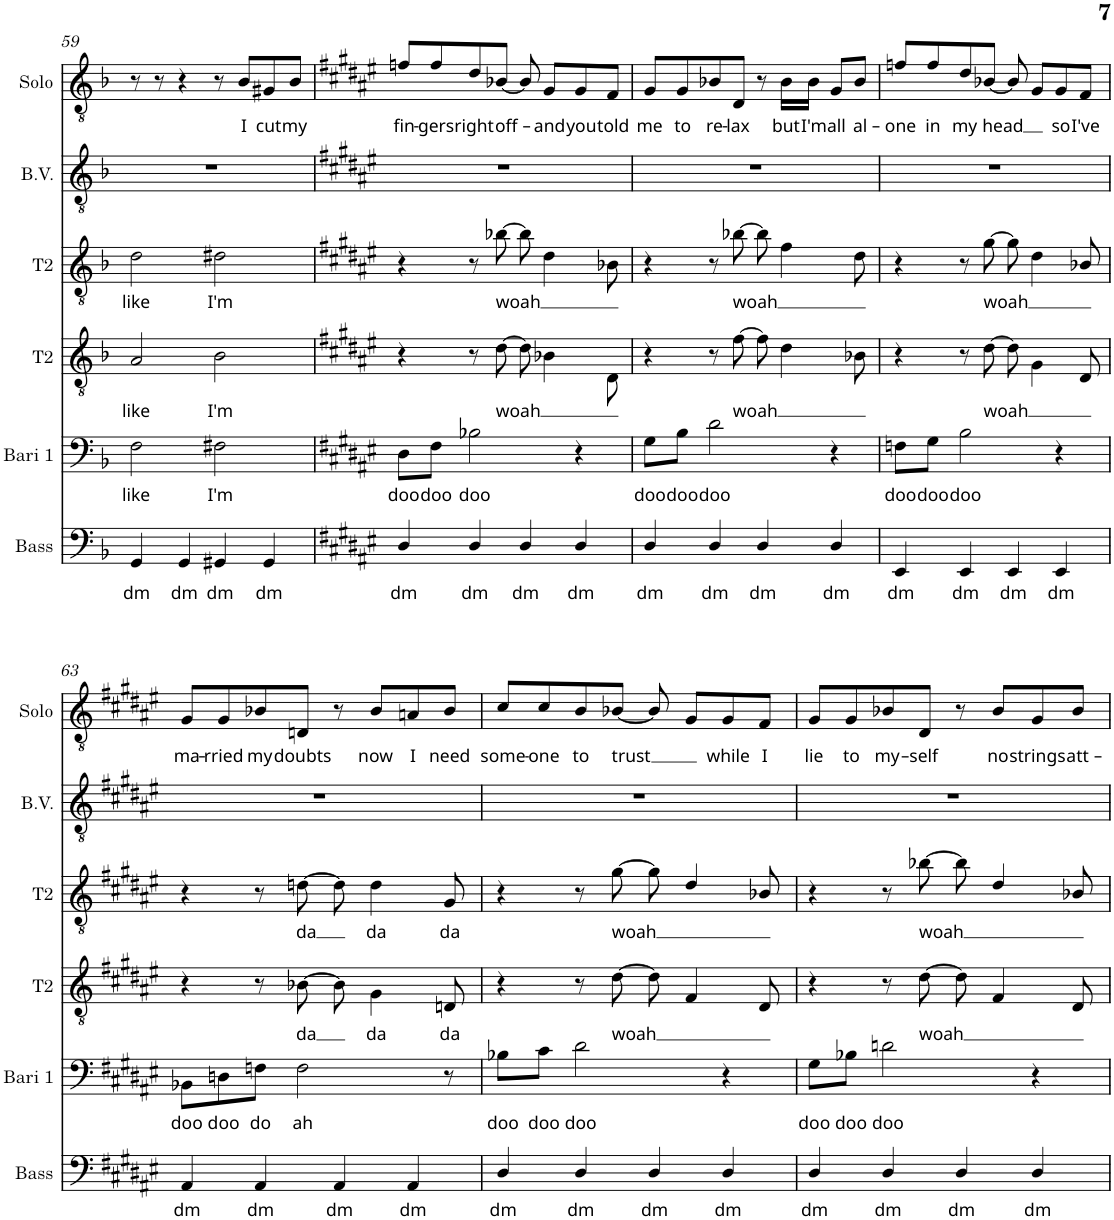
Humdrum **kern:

**kern	**text	**kern	**text	**kern	**text	**kern	**text	**kern	**kern	**text
*part6	*part6	*part5	*part5	*part4	*part4	*part3	*part3	*part2	*part1	*part1
*staff6	*staff6	*staff5	*staff5	*staff4	*staff4	*staff3	*staff3	*staff2	*staff1	*staff1
*I"Bass Guitar	*	*I"Baritone 1	*	*I"Tenor 2	*	*I"Tenor 1	*	*I"Backing Vocals	*I"Solo	*
*I'Bass	*	*I'Bari 1	*	*I'T2	*	*I'T2	*	*I'B.V.	*I'Solo	*
!!LO:PB:g=z
*clefF4	*	*clefF4	*	*clefGv2	*	*clefGv2	*	*clefGv2	*clefGv2	*
*Trd7c12	*	*	*	*	*	*	*	*	*	*
*k[b-]	*	*k[b-]	*	*k[b-]	*	*k[b-]	*	*k[b-]	*k[b-]	*
*M4/4	*	*M4/4	*	*M4/4	*	*M4/4	*	*M4/4	*M4/4	*
=59	=59	=59	=59	=59	=59	=59	=59	=59	=59	=59
!	!LO:LY:b	!	!LO:LY:b	!	!LO:LY:b	!	!LO:LY:b	!	!	!
4GG/	dm	2F\	like	2A/	like	2d\	like	1r	8r	.
.	.	.	.	.	.	.	.	.	8r	.
!	!LO:LY:b	!	!	!	!	!	!	!	!	!
4GG/	dm	.	.	.	.	.	.	.	4r	.
!	!LO:LY:b	!	!LO:LY:b	!	!LO:LY:b	!	!LO:LY:b	!	!	!
4GG#X/	dm	2F#X\	I'm	2B-\	I'm	2d#X\	I'm	.	8r	.
!	!	!	!	!	!	!	!	!	!	!LO:LY:b
.	.	.	.	.	.	.	.	.	8B-/L	I
!	!LO:LY:b	!	!	!	!	!	!	!	!	!LO:LY:b
4GG#/	dm	.	.	.	.	.	.	.	8G#X/	cut
!	!	!	!	!	!	!	!	!	!	!LO:LY:b
.	.	.	.	.	.	.	.	.	8B-/J	my
=60	=60	=60	=60	=60	=60	=60	=60	=60	=60	=60
*k[f#c#g#d#a#e#]	*	*k[f#c#g#d#a#e#]	*	*k[f#c#g#d#a#e#]	*	*k[f#c#g#d#a#e#]	*	*k[f#c#g#d#a#e#]	*k[f#c#g#d#a#e#]	*
!	!LO:LY:b	!	!LO:LY:b	!	!	!	!	!	!	!LO:LY:b
4D#/	dm	8D#\L	doo	4r	.	4r	.	1r	8fn/L	fin-
!	!	!	!LO:LY:b	!	!	!	!	!	!	!LO:LY:b
.	.	8F#\J	doo	.	.	.	.	.	8f/	-gers
!	!LO:LY:b	!	!LO:LY:b	!	!	!	!	!	!	!LO:LY:b
4D#/	dm	2B-X\	doo	8r	.	8r	.	.	8d#/	right
!	!	!	!	!	!LO:LY:b	!	!LO:LY:b	!	!	!LO:LY:b
.	.	.	.	[8d#\	woah	[8b-X\	woah	.	[8B-X/J	off-
!	!LO:LY:b	!	!	!	!	!	!	!	!	!
4D#/	dm	.	.	8d#\]	.	8b-\]	.	.	8B-/]	.
!	!	!	!	!	!	!	!	!	!	!LO:LY:b
.	.	.	.	4B-X\	.	4d#\	.	.	8G#/L	-and
!	!LO:LY:b	!	!	!	!	!	!	!	!	!LO:LY:b
4D#/	dm	4r	.	.	.	.	.	.	8G#/	you
!	!	!	!	!	!	!	!	!	!	!LO:LY:b
.	.	.	.	8D#\	.	8B-X\	.	.	8F#/J	told
=61	=61	=61	=61	=61	=61	=61	=61	=61	=61	=61
!	!LO:LY:b	!	!LO:LY:b	!	!	!	!	!	!	!LO:LY:b
4D#/	dm	8G#\L	doo	4r	.	4r	.	1r	8G#/L	me
!	!	!	!LO:LY:b	!	!	!	!	!	!	!LO:LY:b
.	.	8B\J	doo	.	.	.	.	.	8G#/	to
!	!LO:LY:b	!	!LO:LY:b	!	!	!	!	!	!	!LO:LY:b
4D#/	dm	2d#\	doo	8r	.	8r	.	.	8B-X/	re-
!	!	!	!	!	!LO:LY:b	!	!LO:LY:b	!	!	!LO:LY:b
.	.	.	.	[8f#\	woah	[8b-X\	woah	.	8D#/J	-lax
!	!LO:LY:b	!	!	!	!	!	!	!	!	!
4D#/	dm	.	.	8f#\]	.	8b-\]	.	.	8r	.
!	!	!	!	!	!	!	!	!	!	!LO:LY:b
.	.	.	.	4d#\	.	4f#\	.	.	16B-\LL	but
!	!	!	!	!	!	!	!	!	!	!LO:LY:b
.	.	.	.	.	.	.	.	.	16B-\JJ	I'm
!	!LO:LY:b	!	!	!	!	!	!	!	!	!LO:LY:b
4D#/	dm	4r	.	.	.	.	.	.	8G#/L	all
!	!	!	!	!	!	!	!	!	!	!LO:LY:b
.	.	.	.	8B-X\	.	8d#\	.	.	8B-/J	al-
=62	=62	=62	=62	=62	=62	=62	=62	=62	=62	=62
!	!LO:LY:b	!	!LO:LY:b	!	!	!	!	!	!	!LO:LY:b
4EE#/	dm	8Fn\L	doo	4r	.	4r	.	1r	8fn/L	-one
!	!	!	!LO:LY:b	!	!	!	!	!	!	!LO:LY:b
.	.	8G#\J	doo	.	.	.	.	.	8f/	in
!	!LO:LY:b	!	!LO:LY:b	!	!	!	!	!	!	!LO:LY:b
4EE#/	dm	2B\	doo	8r	.	8r	.	.	8d#/	my
!	!	!	!	!	!LO:LY:b	!	!LO:LY:b	!	!	!LO:LY:b
.	.	.	.	[8d#\	woah	[8g#\	woah	.	[8B-X/J	head
!	!LO:LY:b	!	!	!	!	!	!	!	!	!
4EE#/	dm	.	.	8d#\]	.	8g#\]	.	.	8B-/]	.
.	.	.	.	4G#\	.	4d#\	.	.	8G#/L	.
!	!LO:LY:b	!	!	!	!	!	!	!	!	!LO:LY:b
4EE#/	dm	4r	.	.	.	.	.	.	8G#/	so
!	!	!	!	!	!	!	!	!	!	!LO:LY:b
.	.	.	.	8D#/	.	8B-X/	.	.	8F#/J	I've
!!LO:LB:g=z
=63	=63	=63	=63	=63	=63	=63	=63	=63	=63	=63
!	!LO:LY:b	!	!LO:LY:b	!	!	!	!	!	!	!LO:LY:b
4AA#/	dm	8BB-X\L	doo	4r	.	4r	.	1r	8G#/L	ma-
!	!	!	!LO:LY:b	!	!	!	!	!	!	!LO:LY:b
.	.	8Dn\	doo	.	.	.	.	.	8G#/	-rried
!	!LO:LY:b	!	!LO:LY:b	!	!	!	!	!	!	!LO:LY:b
4AA#/	dm	8Fn\J	do	8r	.	8r	.	.	8B-X/	my
!	!	!	!LO:LY:b	!	!LO:LY:b	!	!LO:LY:b	!	!	!LO:LY:b
.	.	2F\	ah	[8B-X\	da	[8dn\	da	.	8Dn/J	doubts
!	!LO:LY:b	!	!	!	!	!	!	!	!	!
4AA#/	dm	.	.	8B-\]	.	8d\]	.	.	8r	.
!	!	!	!	!	!LO:LY:b	!	!LO:LY:b	!	!	!LO:LY:b
.	.	.	.	4G#\	da	4d\	da	.	8B-/L	now
!	!LO:LY:b	!	!	!	!	!	!	!	!	!LO:LY:b
4AA#/	dm	.	.	.	.	.	.	.	8An/	I
!	!	!	!	!	!LO:LY:b	!	!LO:LY:b	!	!	!LO:LY:b
.	.	8r	.	8Dn/	da	8G#/	da	.	8B-/J	need
=64	=64	=64	=64	=64	=64	=64	=64	=64	=64	=64
!	!LO:LY:b	!	!LO:LY:b	!	!	!	!	!	!	!LO:LY:b
4D#/	dm	8B-X\L	doo	4r	.	4r	.	1r	8c#/L	some-
!	!	!	!LO:LY:b	!	!	!	!	!	!	!LO:LY:b
.	.	8c#\J	doo	.	.	.	.	.	8c#/	-one
!	!LO:LY:b	!	!LO:LY:b	!	!	!	!	!	!	!LO:LY:b
4D#/	dm	2d#\	doo	8r	.	8r	.	.	8B/	to
!	!	!	!	!	!LO:LY:b	!	!LO:LY:b	!	!	!LO:LY:b
.	.	.	.	[8d#\	woah	[8g#\	woah	.	[8B-X/J	trust
!	!LO:LY:b	!	!	!	!	!	!	!	!	!
4D#/	dm	.	.	8d#\]	.	8g#\]	.	.	8B-/]	.
.	.	.	.	4F#/	.	4d#/	.	.	8G#/L	.
!	!LO:LY:b	!	!	!	!	!	!	!	!	!LO:LY:b
4D#/	dm	4r	.	.	.	.	.	.	8G#/	while
!	!	!	!	!	!	!	!	!	!	!LO:LY:b
.	.	.	.	8D#/	.	8B-X/	.	.	8F#/J	I
=65	=65	=65	=65	=65	=65	=65	=65	=65	=65	=65
!	!LO:LY:b	!	!LO:LY:b	!	!	!	!	!	!	!LO:LY:b
4D#/	dm	8G#\L	doo	4r	.	4r	.	1r	8G#/L	lie
!	!	!	!LO:LY:b	!	!	!	!	!	!	!LO:LY:b
.	.	8B-X\J	doo	.	.	.	.	.	8G#/	to
!	!LO:LY:b	!	!LO:LY:b	!	!	!	!	!	!	!LO:LY:b
4D#/	dm	2dn\	doo	8r	.	8r	.	.	8B-X/	my-
!	!	!	!	!	!LO:LY:b	!	!LO:LY:b	!	!	!LO:LY:b
.	.	.	.	[8d#\	woah	[8b-X\	woah	.	8D#/J	-self
!	!LO:LY:b	!	!	!	!	!	!	!	!	!
4D#/	dm	.	.	8d#\]	.	8b-\]	.	.	8r	.
!	!	!	!	!	!	!	!	!	!	!LO:LY:b
.	.	.	.	4F#/	.	4d#/	.	.	8B-/L	no
!	!LO:LY:b	!	!	!	!	!	!	!	!	!LO:LY:b
4D#/	dm	4r	.	.	.	.	.	.	8G#/	strings
!	!	!	!	!	!	!	!	!	!	!LO:LY:b
.	.	.	.	8D#/	.	8B-X/	.	.	8B-/J	att-
=	=	=	=	=	=	=	=	=	=	=
*-	*-	*-	*-	*-	*-	*-	*-	*-	*-	*-
